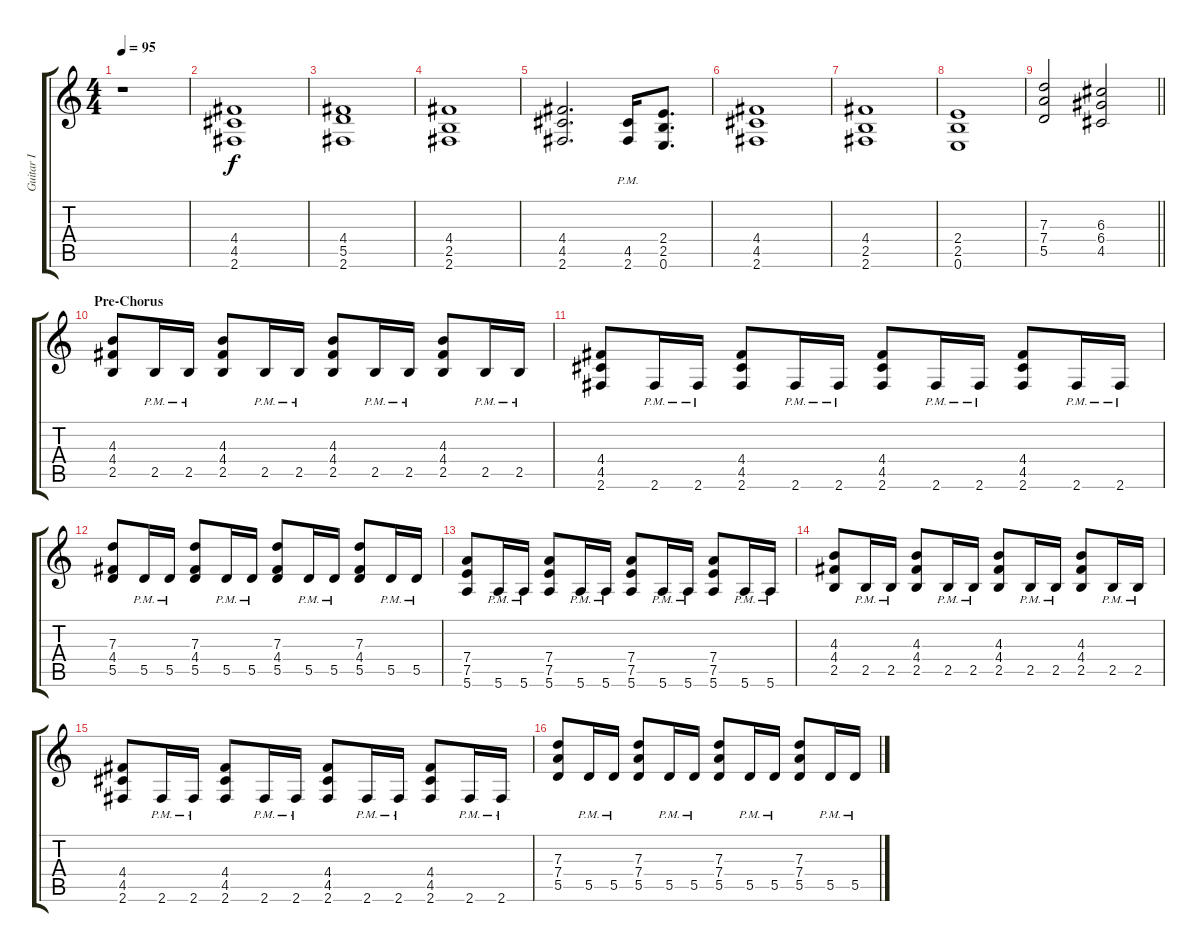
\track ("Guitar I" "Guitar I") {instrument overdrivenguitar}
\staff {score tabs}
\tuning (E4 B3 G3 D3 A2 E2) {hide}
\ts (4 4)
\tempo 95
\clef g2
\ks c
r.1{dy f} |
(4.4 4.5 2.6).1 |
(4.4 5.5 2.6).1 |
(4.4 2.5 2.6).1 |
(4.4 4.5 2.6).2{d} (4.5{pm} 2.6{pm}).16 (2.4 2.5 0.6).8{d} |
(4.4 4.5 2.6).1 |
(4.4 2.5 2.6).1 |
(2.4 2.5 0.6).1 |
\barLineRight lightlight
(7.3 7.4 5.5).2 (6.3 6.4 4.5).2 |
\section ("" "Pre-Chorus")
(4.3 4.4 2.5).8 2.5{pm}.16 2.5{pm}.16 (4.3 4.4 2.5).8 2.5{pm}.16 2.5{pm}.16 (4.3 4.4 2.5).8 2.5{pm}.16 2.5{pm}.16 (4.3 4.4 2.5).8 2.5{pm}.16 2.5{pm}.16 |
(4.4 4.5 2.6).8 2.6{pm}.16 2.6{pm}.16 (4.4 4.5 2.6).8 2.6{pm}.16 2.6{pm}.16 (4.4 4.5 2.6).8 2.6{pm}.16 2.6{pm}.16 (4.4 4.5 2.6).8 2.6{pm}.16 2.6{pm}.16 |
(7.3 4.4 5.5).8 5.5{pm}.16 5.5{pm}.16 (7.3 4.4 5.5).8 5.5{pm}.16 5.5{pm}.16 (7.3 4.4 5.5).8 5.5{pm}.16 5.5{pm}.16 (7.3 4.4 5.5).8 5.5{pm}.16 5.5{pm}.16 |
(7.4 7.5 5.6).8 5.6{pm}.16 5.6{pm}.16 (7.4 7.5 5.6).8 5.6{pm}.16 5.6{pm}.16 (7.4 7.5 5.6).8 5.6{pm}.16 5.6{pm}.16 (7.4 7.5 5.6).8 5.6{pm}.16 5.6{pm}.16 |
(4.3 4.4 2.5).8 2.5{pm}.16 2.5{pm}.16 (4.3 4.4 2.5).8 2.5{pm}.16 2.5{pm}.16 (4.3 4.4 2.5).8 2.5{pm}.16 2.5{pm}.16 (4.3 4.4 2.5).8 2.5{pm}.16 2.5{pm}.16 |
(4.4 4.5 2.6).8 2.6{pm}.16 2.6{pm}.16 (4.4 4.5 2.6).8 2.6{pm}.16 2.6{pm}.16 (4.4 4.5 2.6).8 2.6{pm}.16 2.6{pm}.16 (4.4 4.5 2.6).8 2.6{pm}.16 2.6{pm}.16 |
(7.3 7.4 5.5).8 5.5{pm}.16 5.5{pm}.16 (7.3 7.4 5.5).8 5.5{pm}.16 5.5{pm}.16 (7.3 7.4 5.5).8 5.5{pm}.16 5.5{pm}.16 (7.3 7.4 5.5).8 5.5{pm}.16 5.5{pm}.16
